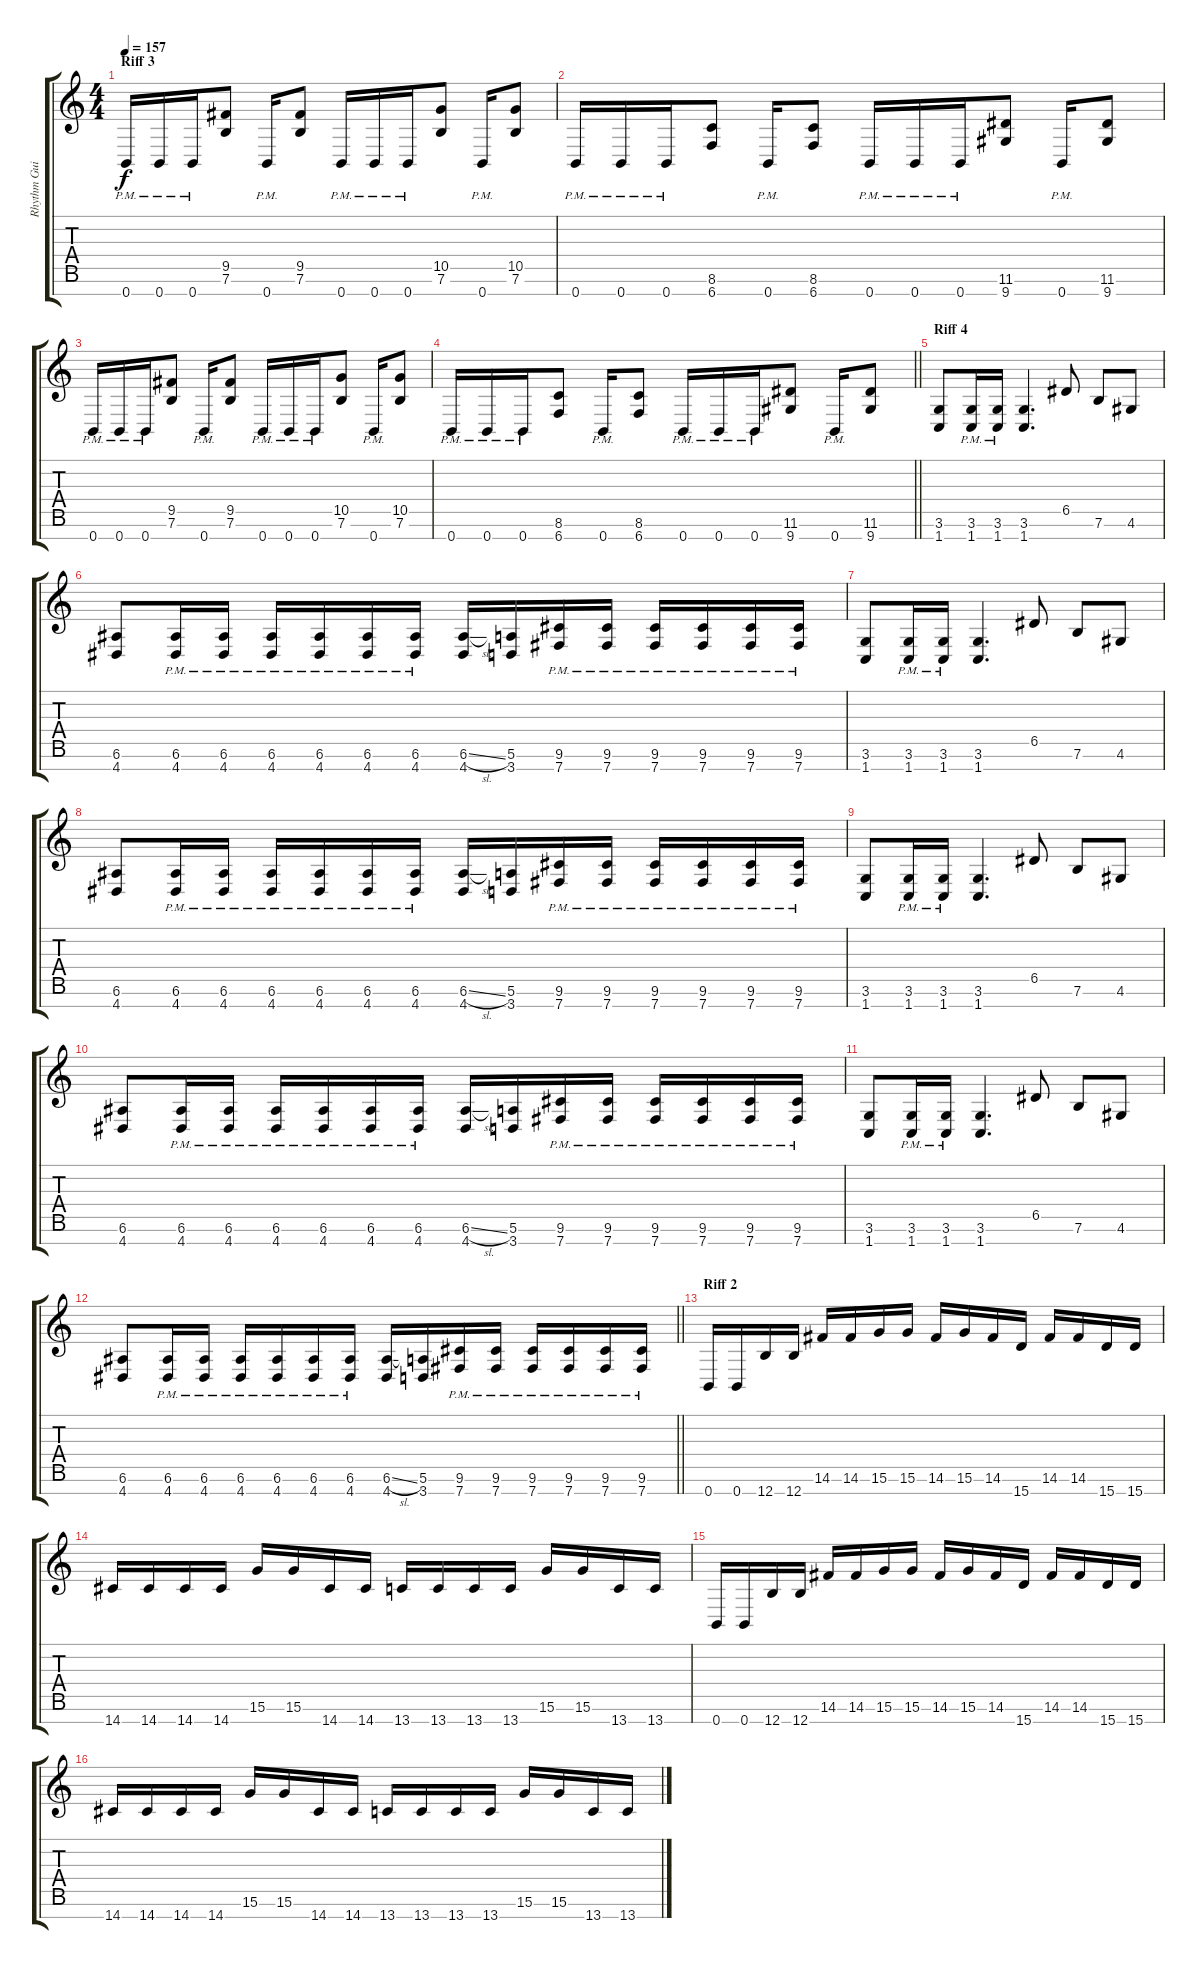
\track ("Rhythm Guitar 2" "Rhythm Gui") {instrument overdrivenguitar}
\staff {score tabs}
\tuning (E4 B3 G3 D3 A2 E2 B1) {hide}
\ts (4 4)
\section ("" "Riff 3")
\tempo 157
\clef g2
\ks c
0.7{pm}.16{dy f} 0.7{pm}.16 0.7{pm}.16 (9.5 7.6).8 0.7{pm}.16 (9.5 7.6).8 0.7{pm}.16 0.7{pm}.16 0.7{pm}.16 (10.5 7.6).8 0.7{pm}.16 (10.5 7.6).8 |
0.7{pm}.16 0.7{pm}.16 0.7{pm}.16 (8.6 6.7).8 0.7{pm}.16 (8.6 6.7).8 0.7{pm}.16 0.7{pm}.16 0.7{pm}.16 (11.6 9.7).8 0.7{pm}.16 (11.6 9.7).8 |
0.7{pm}.16 0.7{pm}.16 0.7{pm}.16 (9.5 7.6).8 0.7{pm}.16 (9.5 7.6).8 0.7{pm}.16 0.7{pm}.16 0.7{pm}.16 (10.5 7.6).8 0.7{pm}.16 (10.5 7.6).8 |
\barLineRight lightlight
0.7{pm}.16 0.7{pm}.16 0.7{pm}.16 (8.6 6.7).8 0.7{pm}.16 (8.6 6.7).8 0.7{pm}.16 0.7{pm}.16 0.7{pm}.16 (11.6 9.7).8 0.7{pm}.16 (11.6 9.7).8 |
\section ("" "Riff 4")
(3.6 1.7).8 (3.6{pm} 1.7{pm}).16 (3.6{pm} 1.7{pm}).16 (3.6 1.7).4{d} 6.5.8 7.6.8 4.6.8 |
(6.6 4.7).8 (6.6{pm} 4.7{pm}).16 (6.6{pm} 4.7{pm}).16 (6.6{pm} 4.7{pm}).16 (6.6{pm} 4.7{pm}).16 (6.6{pm} 4.7{pm}).16 (6.6{pm} 4.7{pm}).16 (6.6{sl} 4.7).16 (5.6 3.7).16 (9.6{pm} 7.7{pm}).16 (9.6{pm} 7.7{pm}).16 (9.6{pm} 7.7{pm}).16 (9.6{pm} 7.7{pm}).16 (9.6{pm} 7.7{pm}).16 (9.6{pm} 7.7{pm}).16 |
(3.6 1.7).8 (3.6{pm} 1.7{pm}).16 (3.6{pm} 1.7{pm}).16 (3.6 1.7).4{d} 6.5.8 7.6.8 4.6.8 |
(6.6 4.7).8 (6.6{pm} 4.7{pm}).16 (6.6{pm} 4.7{pm}).16 (6.6{pm} 4.7{pm}).16 (6.6{pm} 4.7{pm}).16 (6.6{pm} 4.7{pm}).16 (6.6{pm} 4.7{pm}).16 (6.6{sl} 4.7).16 (5.6 3.7).16 (9.6{pm} 7.7{pm}).16 (9.6{pm} 7.7{pm}).16 (9.6{pm} 7.7{pm}).16 (9.6{pm} 7.7{pm}).16 (9.6{pm} 7.7{pm}).16 (9.6{pm} 7.7{pm}).16 |
(3.6 1.7).8 (3.6{pm} 1.7{pm}).16 (3.6{pm} 1.7{pm}).16 (3.6 1.7).4{d} 6.5.8 7.6.8 4.6.8 |
(6.6 4.7).8 (6.6{pm} 4.7{pm}).16 (6.6{pm} 4.7{pm}).16 (6.6{pm} 4.7{pm}).16 (6.6{pm} 4.7{pm}).16 (6.6{pm} 4.7{pm}).16 (6.6{pm} 4.7{pm}).16 (6.6{sl} 4.7).16 (5.6 3.7).16 (9.6{pm} 7.7{pm}).16 (9.6{pm} 7.7{pm}).16 (9.6{pm} 7.7{pm}).16 (9.6{pm} 7.7{pm}).16 (9.6{pm} 7.7{pm}).16 (9.6{pm} 7.7{pm}).16 |
(3.6 1.7).8 (3.6{pm} 1.7{pm}).16 (3.6{pm} 1.7{pm}).16 (3.6 1.7).4{d} 6.5.8 7.6.8 4.6.8 |
\barLineRight lightlight
(6.6 4.7).8 (6.6{pm} 4.7{pm}).16 (6.6{pm} 4.7{pm}).16 (6.6{pm} 4.7{pm}).16 (6.6{pm} 4.7{pm}).16 (6.6{pm} 4.7{pm}).16 (6.6{pm} 4.7{pm}).16 (6.6{sl} 4.7).16 (5.6 3.7).16 (9.6{pm} 7.7{pm}).16 (9.6{pm} 7.7{pm}).16 (9.6{pm} 7.7{pm}).16 (9.6{pm} 7.7{pm}).16 (9.6{pm} 7.7{pm}).16 (9.6{pm} 7.7{pm}).16 |
\section ("" "Riff 2")
0.7.16 0.7.16 12.7.16 12.7.16 14.6.16 14.6.16 15.6.16 15.6.16 14.6.16 15.6.16 14.6.16 15.7.16 14.6.16 14.6.16 15.7.16 15.7.16 |
14.7.16 14.7.16 14.7.16 14.7.16 15.6.16 15.6.16 14.7.16 14.7.16 13.7.16 13.7.16 13.7.16 13.7.16 15.6.16 15.6.16 13.7.16 13.7.16 |
0.7.16 0.7.16 12.7.16 12.7.16 14.6.16 14.6.16 15.6.16 15.6.16 14.6.16 15.6.16 14.6.16 15.7.16 14.6.16 14.6.16 15.7.16 15.7.16 |
14.7.16 14.7.16 14.7.16 14.7.16 15.6.16 15.6.16 14.7.16 14.7.16 13.7.16 13.7.16 13.7.16 13.7.16 15.6.16 15.6.16 13.7.16 13.7.16
